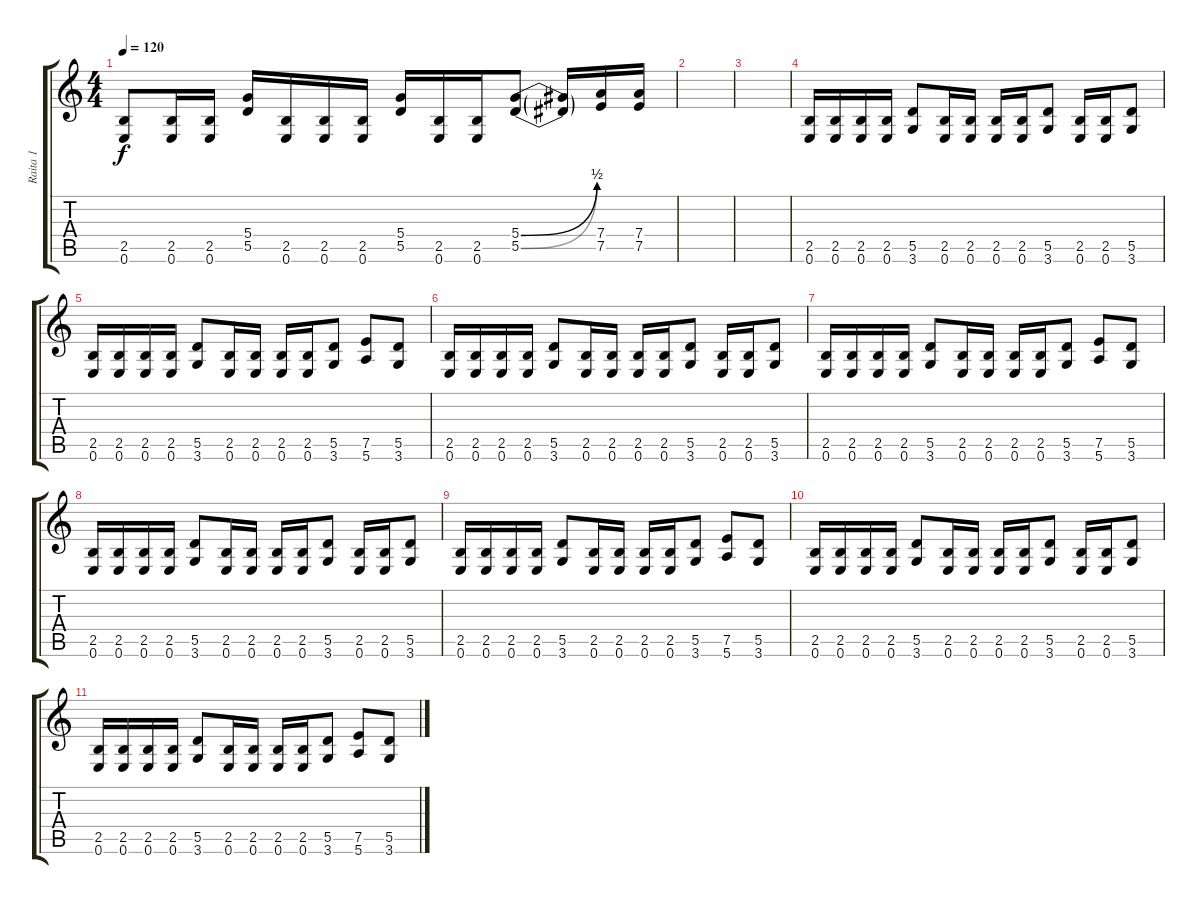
\track ("Raita 1" "Raita 1") {instrument distortionguitar}
\staff {score tabs}
\tuning (E4 B3 G3 D3 A2 E2) {hide}
\ts (4 4)
\tempo 120
\clef g2
\ks c
(2.5 0.6).8{dy f} (2.5 0.6).16 (2.5 0.6).16 (5.4 5.5).16 (2.5 0.6).16 (2.5 0.6).16 (2.5 0.6).16 (5.4 5.5).16 (2.5 0.6).16 (2.5 0.6).16 (5.4{be (bend 0 0 60 2)} 5.5{be (bend 0 0 60 2)}).8 (5.4{t} 5.5{t}).16 (7.4 7.5).16 (7.4 7.5).16 |
|
|
(2.5 0.6).16 (2.5 0.6).16 (2.5 0.6).16 (2.5 0.6).16 (5.5 3.6).8 (2.5 0.6).16 (2.5 0.6).16 (2.5 0.6).16 (2.5 0.6).16 (5.5 3.6).8 (2.5 0.6).16 (2.5 0.6).16 (5.5 3.6).8 |
(2.5 0.6).16 (2.5 0.6).16 (2.5 0.6).16 (2.5 0.6).16 (5.5 3.6).8 (2.5 0.6).16 (2.5 0.6).16 (2.5 0.6).16 (2.5 0.6).16 (5.5 3.6).8 (7.5 5.6).8 (5.5 3.6).8 |
(2.5 0.6).16 (2.5 0.6).16 (2.5 0.6).16 (2.5 0.6).16 (5.5 3.6).8 (2.5 0.6).16 (2.5 0.6).16 (2.5 0.6).16 (2.5 0.6).16 (5.5 3.6).8 (2.5 0.6).16 (2.5 0.6).16 (5.5 3.6).8 |
(2.5 0.6).16 (2.5 0.6).16 (2.5 0.6).16 (2.5 0.6).16 (5.5 3.6).8 (2.5 0.6).16 (2.5 0.6).16 (2.5 0.6).16 (2.5 0.6).16 (5.5 3.6).8 (7.5 5.6).8 (5.5 3.6).8 |
(2.5 0.6).16 (2.5 0.6).16 (2.5 0.6).16 (2.5 0.6).16 (5.5 3.6).8 (2.5 0.6).16 (2.5 0.6).16 (2.5 0.6).16 (2.5 0.6).16 (5.5 3.6).8 (2.5 0.6).16 (2.5 0.6).16 (5.5 3.6).8 |
(2.5 0.6).16 (2.5 0.6).16 (2.5 0.6).16 (2.5 0.6).16 (5.5 3.6).8 (2.5 0.6).16 (2.5 0.6).16 (2.5 0.6).16 (2.5 0.6).16 (5.5 3.6).8 (7.5 5.6).8 (5.5 3.6).8 |
(2.5 0.6).16 (2.5 0.6).16 (2.5 0.6).16 (2.5 0.6).16 (5.5 3.6).8 (2.5 0.6).16 (2.5 0.6).16 (2.5 0.6).16 (2.5 0.6).16 (5.5 3.6).8 (2.5 0.6).16 (2.5 0.6).16 (5.5 3.6).8 |
(2.5 0.6).16 (2.5 0.6).16 (2.5 0.6).16 (2.5 0.6).16 (5.5 3.6).8 (2.5 0.6).16 (2.5 0.6).16 (2.5 0.6).16 (2.5 0.6).16 (5.5 3.6).8 (7.5 5.6).8 (5.5 3.6).8
